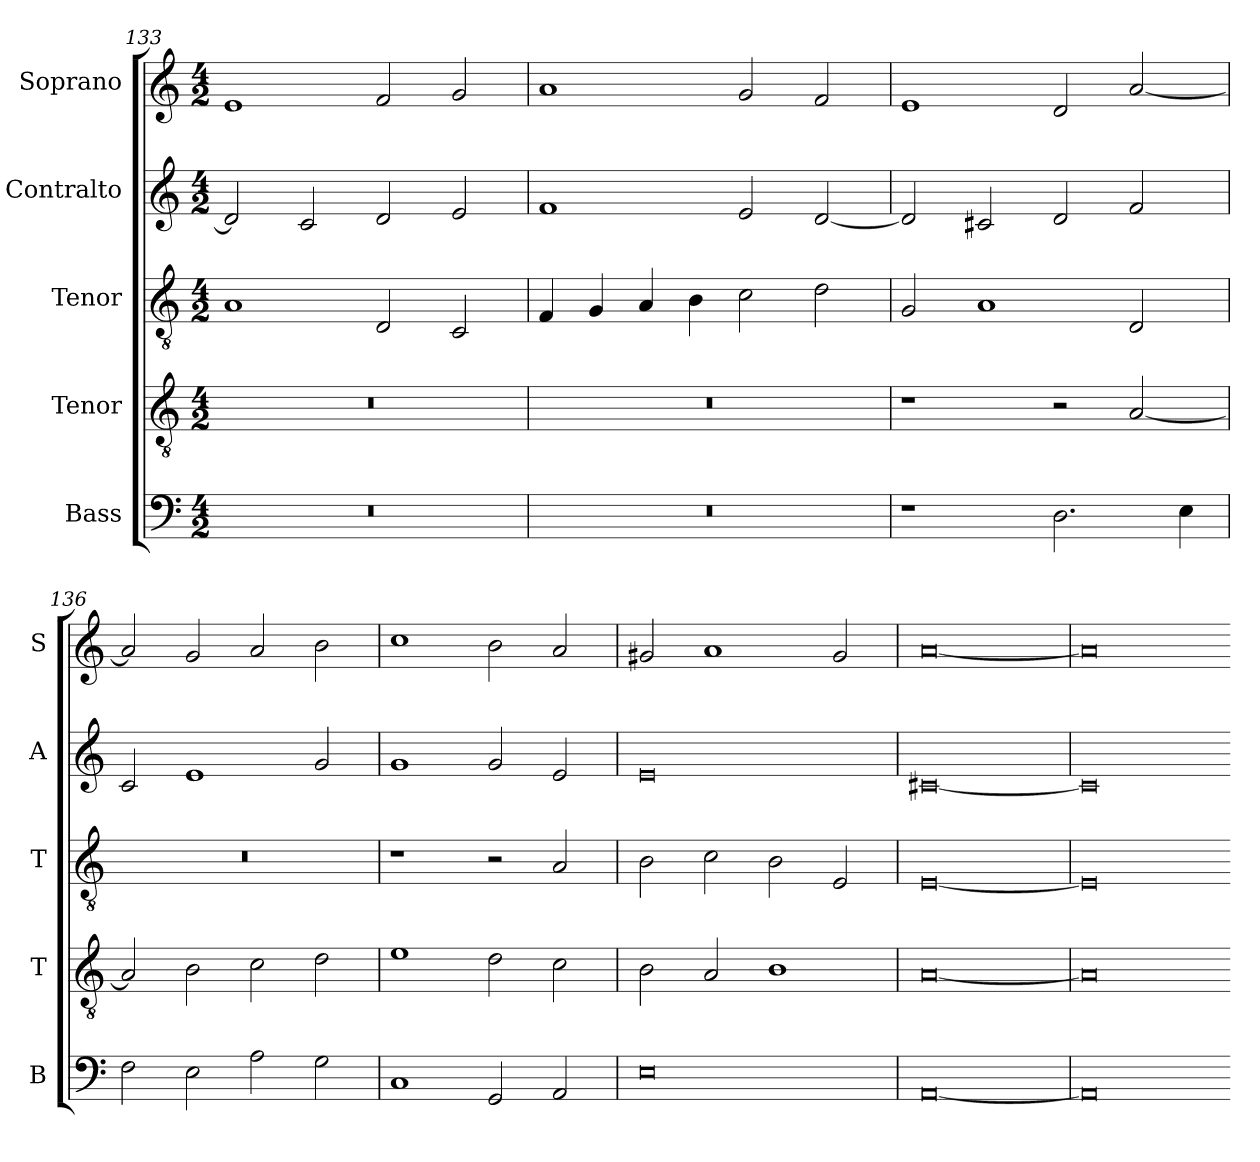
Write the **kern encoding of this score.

**kern	**kern	**kern	**kern	**kern
*part5	*part4	*part3	*part2	*part1
*staff5	*staff4	*staff3	*staff2	*staff1
*I"Bass	*I"Tenor	*I"Tenor	*I"Contralto	*I"Soprano
*I'B	*I'T	*I'T	*I'A	*I'S
*clefF4	*clefGv2	*clefGv2	*clefG2	*clefG2
*k[]	*k[]	*k[]	*k[]	*k[]
*D:dor	*D:dor	*D:dor	*D:dor	*D:dor
*M4/2	*M4/2	*M4/2	*M4/2	*M4/2
=133	=133	=133	=133	=133
0r	0r	1A	2d]	1e
.	.	.	2c	.
.	.	2D	2d	2f
.	.	2C	2e	2g
=134	=134	=134	=134	=134
0r	0r	4F	1f	1a
.	.	4G	.	.
.	.	4A	.	.
.	.	4B	.	.
.	.	2c	2e	2g
.	.	2d	[2d	2f
=135	=135	=135	=135	=135
1r	1r	2G	2d]	1e
.	.	1A	2c#X	.
2.D	2r	.	2d	2d
.	[2A	2D	2f	[2a
4E	.	.	.	.
=136	=136	=136	=136	=136
2F	2A]	0r	2c	2a]
2E	2B	.	1e	2g
2A	2c	.	.	2a
2G	2d	.	2g	2b
=137	=137	=137	=137	=137
1C	1e	1r	1g	1cc
2GG	2d	2r	2g	2b
2AA	2c	2A	2e	2a
=138	=138	=138	=138	=138
0E	2B	2B	0e	2g#X
.	2A	2c	.	1a
.	1B	2B	.	.
.	.	2E	.	2g#
=139	=139	=139	=139	=139
[0AA	[0A	[0E	[0c#X	[0a
=140	=140	=140	=140	=140
0AA]	0A]	0E]	0c#]	0a]
=-	=-	=-	=-	=-
*-	*-	*-	*-	*-
